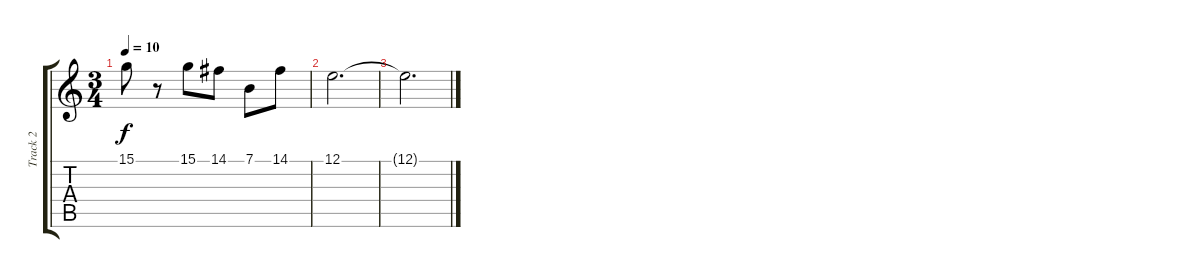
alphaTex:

\track ("Track 2" "Track 2") {instrument flute}
\staff {score tabs}
\tuning (E4 B3 G3 D3 A2 E2) {hide}
\ts (3 4)
\tempo 10
\clef g2
\ks c
15.1.8{dy f} r.8 15.1.8 14.1.8 7.1.8 14.1.8 |
12.1.2{d volume 0} |
12.1{t}.2{d}
